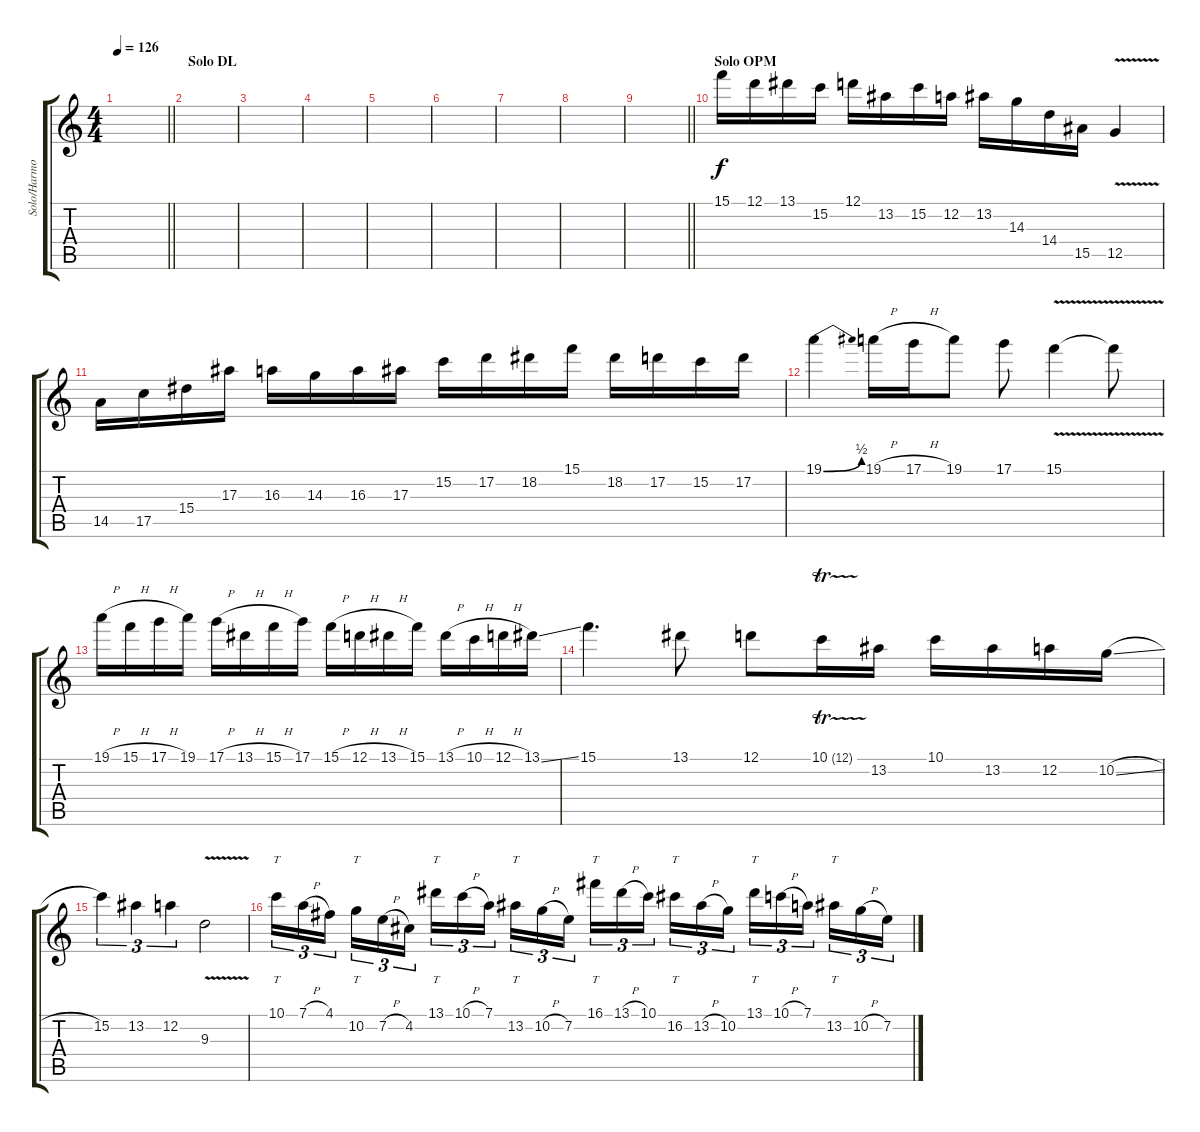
\track ("Solo/Harmonies OPM" "Solo/Harmo") {instrument distortionguitar}
\staff {score tabs}
\tuning (D4 A3 F3 C3 G2 D2) {hide}
\ts (4 4)
\tempo 126
\clef g2
\barLineRight lightlight
\ks c
|
\section ("" "Solo DL")
|
|
|
|
|
|
|
\barLineRight lightlight
|
\section ("" "Solo OPM")
15.1.16 12.1.16 13.1.16 15.2.16 12.1.16 13.2.16 15.2.16 12.2.16 13.2.16 14.3.16 14.4.16 15.5.16 12.5{v}.4 |
14.5.16 17.5.16 15.4.16 17.3.16 16.3.16 14.3.16 16.3.16 17.3.16 15.2.16 17.2.16 18.2.16 15.1.16 18.2.16 17.2.16 15.2.16 17.2.16 |
19.1{be (bend 0 0 60 2)}.4 19.1{h}.16 17.1{h}.16 19.1.8 17.1.8 15.1{v}.4 15.1{t}.8 |
19.1{h}.16 15.1{h}.16 17.1{h}.16 19.1.16 17.1{h}.16 13.1{h}.16 15.1{h}.16 17.1.16 15.1{h}.16 12.1{h}.16 13.1{h}.16 15.1.16 13.1{h}.16 10.1{h}.16 12.1{h}.16 13.1{ss}.16 |
15.1.4{d} 13.1.8 12.1.8 10.1{tr (12 32)}.16 13.2.16 10.1.16 13.2.16 12.2.16 10.2{sl}.16 |
15.2.4{tu (3 2)} 13.2.4{tu (3 2)} 12.2.4{tu (3 2)} 9.3{v}.2 |
10.1.16{tt tu (3 2)} 7.1{h}.16{tu (3 2)} 4.1.16{tu (3 2) beam splitsecondary} 10.2.16{tt tu (3 2)} 7.2{h}.16{tu (3 2)} 4.2.16{tu (3 2)} 13.1.16{tt tu (3 2)} 10.1{h}.16{tu (3 2)} 7.1.16{tu (3 2) beam splitsecondary} 13.2.16{tt tu (3 2)} 10.2{h}.16{tu (3 2)} 7.2.16{tu (3 2)} 16.1.16{tt tu (3 2)} 13.1{h}.16{tu (3 2)} 10.1.16{tu (3 2) beam splitsecondary} 16.2.16{tt tu (3 2)} 13.2{h}.16{tu (3 2)} 10.2.16{tu (3 2)} 13.1.16{tt tu (3 2)} 10.1{h}.16{tu (3 2)} 7.1.16{tu (3 2) beam splitsecondary} 13.2.16{tt tu (3 2)} 10.2{h}.16{tu (3 2)} 7.2.16{tu (3 2)}
